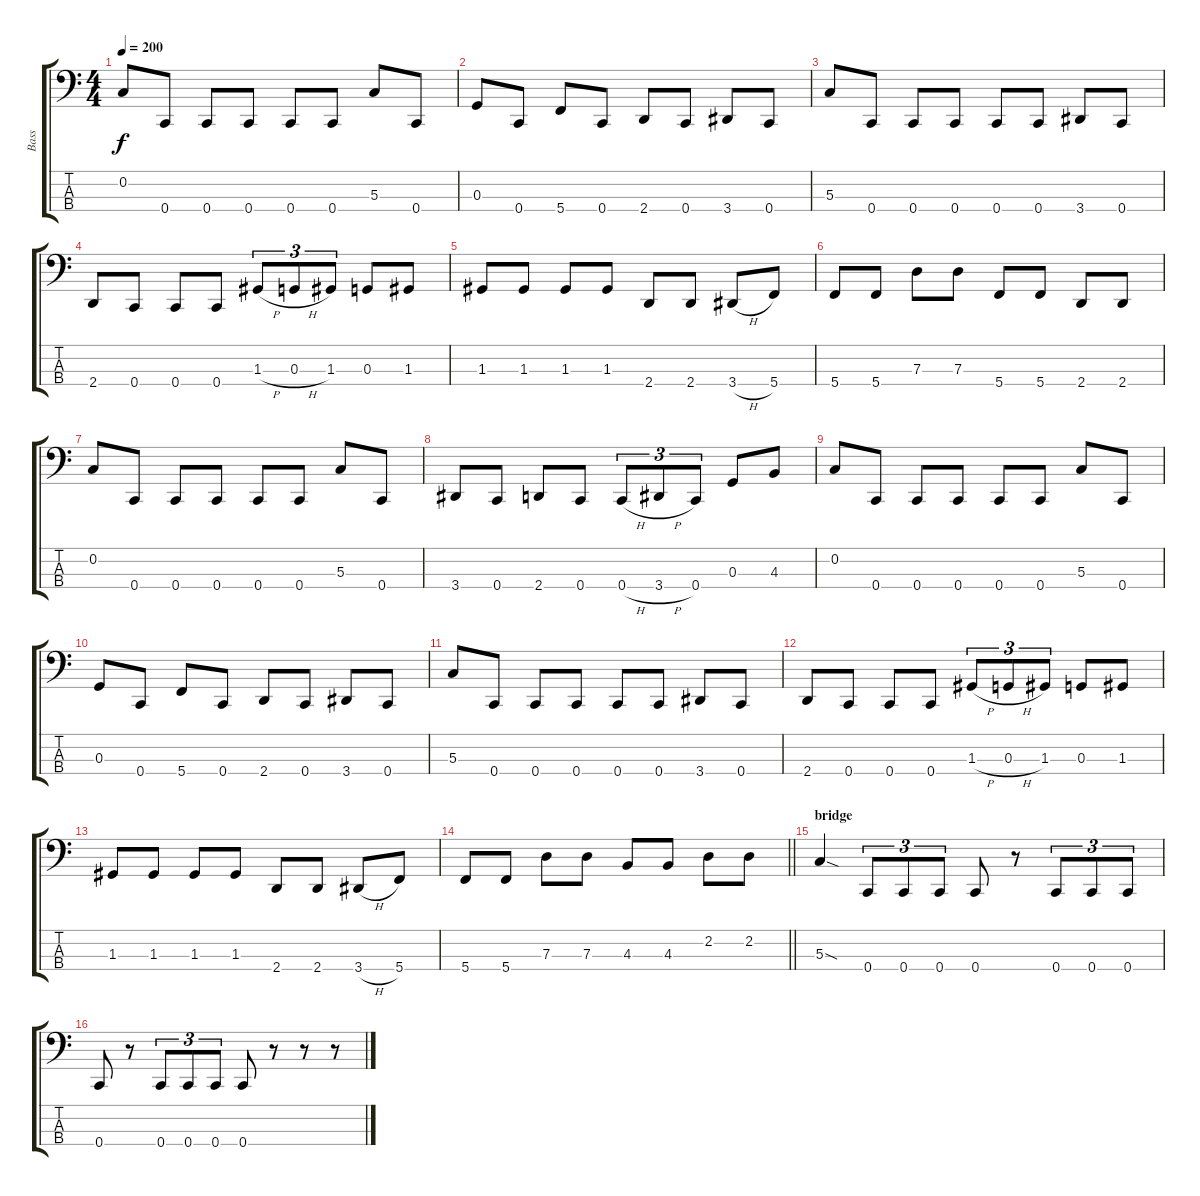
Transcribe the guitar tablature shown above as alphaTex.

\track ("Bass" "Bass") {instrument electricbasspick}
\staff {score tabs}
\tuning (F2 C2 G1 C1) {hide}
\ts (4 4)
\tempo 200
\clef f4
\ks c
0.2.8{dy f} 0.4.8 0.4.8 0.4.8 0.4.8 0.4.8 5.3.8 0.4.8 |
0.3.8 0.4.8 5.4.8 0.4.8 2.4.8 0.4.8 3.4.8 0.4.8 |
5.3.8 0.4.8 0.4.8 0.4.8 0.4.8 0.4.8 3.4.8 0.4.8 |
2.4.8 0.4.8 0.4.8 0.4.8 1.3{h}.8{tu (3 2)} 0.3{h}.8{tu (3 2)} 1.3.8{tu (3 2)} 0.3.8 1.3.8 |
1.3.8 1.3.8 1.3.8 1.3.8 2.4.8 2.4.8 3.4{h}.8 5.4.8 |
5.4.8 5.4.8 7.3.8 7.3.8 5.4.8 5.4.8 2.4.8 2.4.8 |
0.2.8 0.4.8 0.4.8 0.4.8 0.4.8 0.4.8 5.3.8 0.4.8 |
3.4.8 0.4.8 2.4.8 0.4.8 0.4{h}.8{tu (3 2)} 3.4{h}.8{tu (3 2)} 0.4.8{tu (3 2)} 0.3.8 4.3.8 |
0.2.8 0.4.8 0.4.8 0.4.8 0.4.8 0.4.8 5.3.8 0.4.8 |
0.3.8 0.4.8 5.4.8 0.4.8 2.4.8 0.4.8 3.4.8 0.4.8 |
5.3.8 0.4.8 0.4.8 0.4.8 0.4.8 0.4.8 3.4.8 0.4.8 |
2.4.8 0.4.8 0.4.8 0.4.8 1.3{h}.8{tu (3 2)} 0.3{h}.8{tu (3 2)} 1.3.8{tu (3 2)} 0.3.8 1.3.8 |
1.3.8 1.3.8 1.3.8 1.3.8 2.4.8 2.4.8 3.4{h}.8 5.4.8 |
\barLineRight lightlight
5.4.8 5.4.8 7.3.8 7.3.8 4.3.8 4.3.8 2.2.8 2.2.8 |
\section ("" "bridge")
5.3{sod}.4 0.4.8{tu (3 2)} 0.4.8{tu (3 2)} 0.4.8{tu (3 2)} 0.4.8 r.8 0.4.8{tu (3 2)} 0.4.8{tu (3 2)} 0.4.8{tu (3 2)} |
0.4.8 r.8 0.4.8{tu (3 2)} 0.4.8{tu (3 2)} 0.4.8{tu (3 2)} 0.4.8 r.8 r.8 r.8
